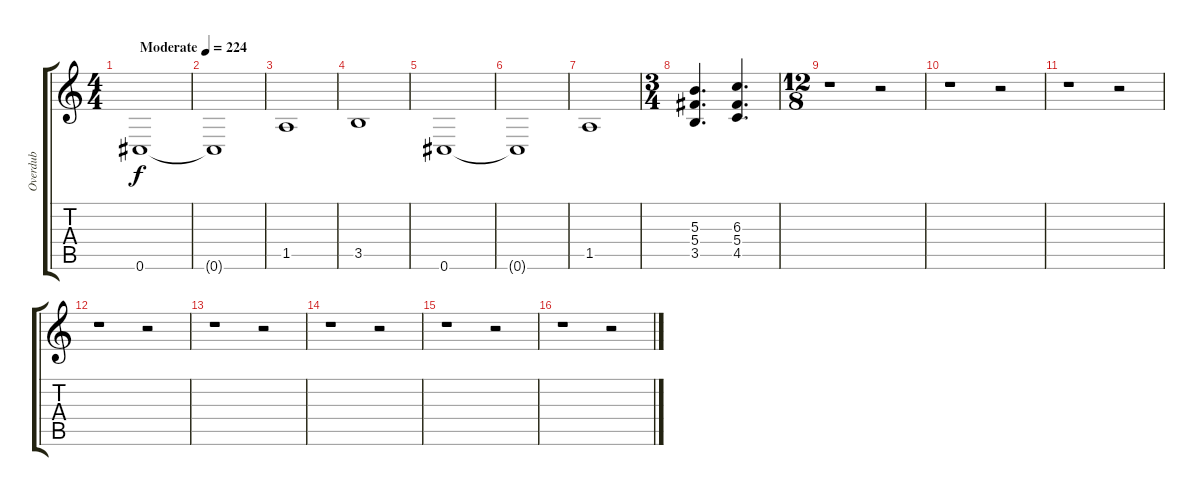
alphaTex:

\track ("Overdub" "Overdub") {instrument overdrivenguitar}
\staff {score tabs}
\tuning (Eb4 Bb3 Gb3 Db3 Ab2 Db2) {hide}
\ts (4 4)
\tempo (224 "Moderate")
\clef g2
\ks c
0.6.1{dy f volume 12 instrument overdrivenguitar} |
0.6{t}.1 |
1.5.1 |
3.5.1 |
0.6.1 |
0.6{t}.1 |
1.5.1 |
\ts (3 4)
(5.3 5.4 3.5).4{d} (6.3 5.4 4.5).4{d} |
\ts (12 8)
r.1 r.2 |
r.1 r.2 |
r.1 r.2 |
r.1 r.2 |
r.1 r.2 |
r.1 r.2 |
r.1 r.2 |
r.1 r.2
